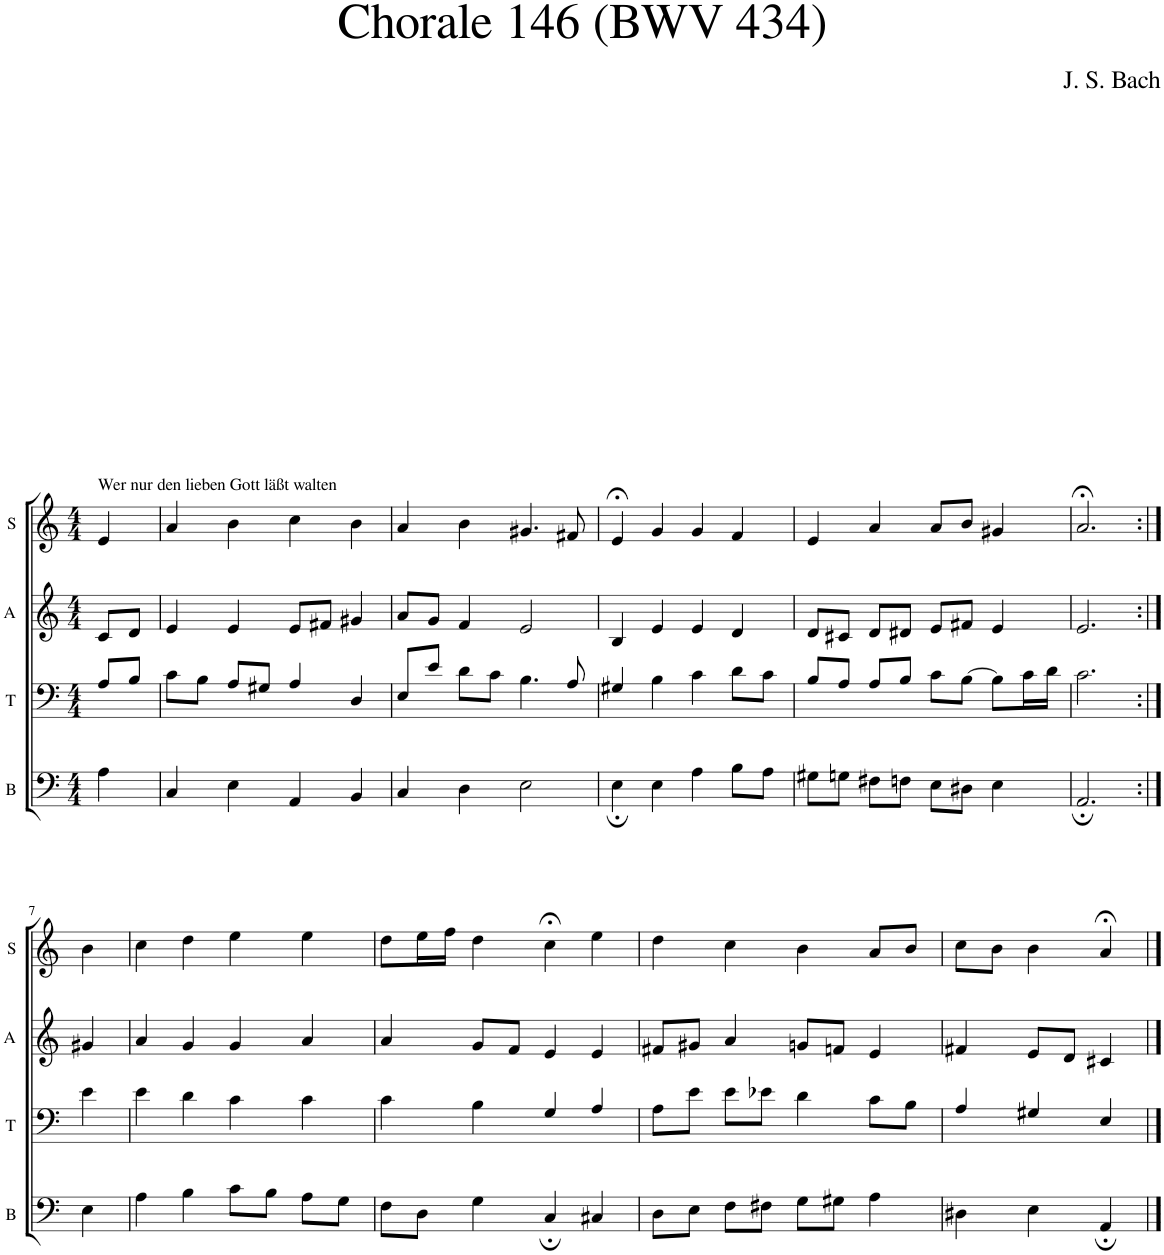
**kern	**kern	**kern	**kern
*part4	*part3	*part2	*part1
*staff4	*staff3	*staff2	*staff1
*I"B	*I"T	*I"A	*I"S
*I'B	*I'T	*I'A	*I'S
*clefF4	*clefF4	*clefG2	*clefG2
*k[]	*k[]	*k[]	*k[]
*M4/4	*M4/4	*M4/4	*M4/4
=1	=1	=1	=1
!	!	!	!LO:TX:a:t=Wer nur den lieben Gott läßt walten
4A\	8A/L	8c/L	4e/
.	8B/J	8d/J	.
=2	=2	=2	=2
4C/	8c\L	4e/	4a/
.	8B\J	.	.
4E\	8A/L	4e/	4b\
.	8G#X/J	.	.
4AA/	4A/	8e/L	4cc\
.	.	8f#X/J	.
4BB/	4D/	4g#X/	4b\
=3	=3	=3	=3
4C/	8E/L	8a/L	4a/
.	8e/J	8g/J	.
4D\	8d\L	4f/	4b\
.	8c\J	.	.
2E\	4.B\	2e/	4.g#X/
.	8A/	.	8f#X/
=4	=4	=4	=4
4E;\	4G#X/	4B/	4e;</
4E\	4B\	4e/	4g/
4A\	4c\	4e/	4g/
8B\L	8d\L	4d/	4f/
8A\J	8c\J	.	.
=5	=5	=5	=5
8G#X\L	8B/L	8d/L	4e/
8Gn\J	8A/J	8c#X/J	.
8F#X\L	8A/L	8d/L	4a/
8Fn\J	8B/J	8d#X/J	.
8E\L	8c\L	8e/L	8a/L
8D#X\J	[8B\J	8f#X/J	8b/J
4E\	8B\L]	4e/	4g#X/
.	16c\L	.	.
.	16d\JJ	.	.
=6	=6	=6	=6
2.AA;/	2.c\	2.e/	2.a;</
!!LO:LB:g=z
=7:|!	=7:|!	=7:|!	=7:|!
4E\	4e\	4g#X/	4b\
=8	=8	=8	=8
4A\	4e\	4a/	4cc\
4B\	4d\	4g/	4dd\
8c\L	4c\	4g/	4ee\
8B\J	.	.	.
8A\L	4c\	4a/	4ee\
8G\J	.	.	.
=9	=9	=9	=9
8F\L	4c\	4a/	8dd\L
8D\J	.	.	16ee\L
.	.	.	16ff\JJ
4G\	4B\	8g/L	4dd\
.	.	8f/J	.
4C;/	4G/	4e/	4cc;<\
4C#X/	4A/	4e/	4ee\
=10	=10	=10	=10
8D\L	8A\L	8f#X/L	4dd\
8E\J	8e\J	8g#X/J	.
8F\L	8e\L	4a/	4cc\
8F#X\J	8e-X\J	.	.
8G\L	4d\	8gn/L	4b\
8G#X\J	.	8fn/J	.
4A\	8c\L	4e/	8a/L
.	8B\J	.	8b/J
=11	=11	=11	=11
4D#X\	4A/	4f#X/	8cc\L
.	.	.	8b\J
4E\	4G#X/	8e/L	4b\
.	.	8d/J	.
4AA;/	4E/	4c#X/	4a;</
==	==	==	==
*-	*-	*-	*-
